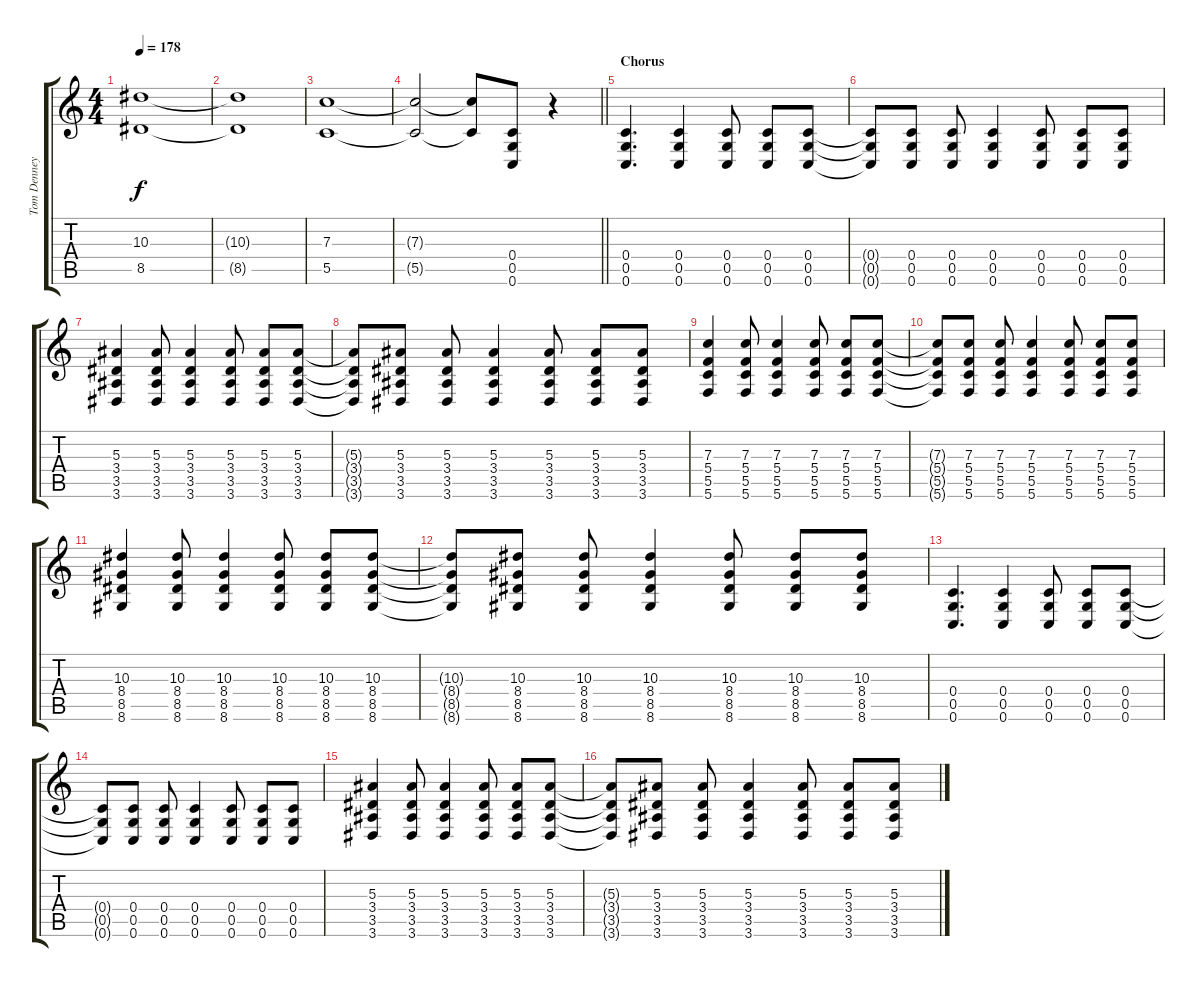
\track ("Tom Denney" "Tom Denney") {instrument distortionguitar}
\staff {score tabs}
\tuning (D4 A3 F3 C3 G2 C2) {hide}
\ts (4 4)
\tempo 178
\clef g2
\ks c
(10.3 8.5).1{dy f} |
(10.3{t} 8.5{t}).1 |
(7.3 5.5).1 |
\barLineRight lightlight
(7.3{t} 5.5{t}).2 (7.3{t} 5.5{t}).8 (0.4 0.5 0.6).8 r.4 |
\section ("" "Chorus")
(0.4 0.5 0.6).4{d} (0.4 0.5 0.6).4 (0.4 0.5 0.6).8 (0.4 0.5 0.6).8 (0.4 0.5 0.6).8 |
(0.4{t} 0.5{t} 0.6{t}).8 (0.4 0.5 0.6).8 (0.4 0.5 0.6).8 (0.4 0.5 0.6).4 (0.4 0.5 0.6).8 (0.4 0.5 0.6).8 (0.4 0.5 0.6).8 |
(5.3 3.4 3.5 3.6).4 (5.3 3.4 3.5 3.6).8 (5.3 3.4 3.5 3.6).4 (5.3 3.4 3.5 3.6).8 (5.3 3.4 3.5 3.6).8 (5.3 3.4 3.5 3.6).8 |
(5.3{t} 3.4{t} 3.5{t} 3.6{t}).8 (5.3 3.4 3.5 3.6).8 (5.3 3.4 3.5 3.6).8 (5.3 3.4 3.5 3.6).4 (5.3 3.4 3.5 3.6).8 (5.3 3.4 3.5 3.6).8 (5.3 3.4 3.5 3.6).8 |
(7.3 5.4 5.5 5.6).4 (7.3 5.4 5.5 5.6).8 (7.3 5.4 5.5 5.6).4 (7.3 5.4 5.5 5.6).8 (7.3 5.4 5.5 5.6).8 (7.3 5.4 5.5 5.6).8 |
(7.3{t} 5.4{t} 5.5{t} 5.6{t}).8 (7.3 5.4 5.5 5.6).8 (7.3 5.4 5.5 5.6).8 (7.3 5.4 5.5 5.6).4 (7.3 5.4 5.5 5.6).8 (7.3 5.4 5.5 5.6).8 (7.3 5.4 5.5 5.6).8 |
(10.3 8.4 8.5 8.6).4 (10.3 8.4 8.5 8.6).8 (10.3 8.4 8.5 8.6).4 (10.3 8.4 8.5 8.6).8 (10.3 8.4 8.5 8.6).8 (10.3 8.4 8.5 8.6).8 |
(10.3{t} 8.4{t} 8.5{t} 8.6{t}).8 (10.3 8.4 8.5 8.6).8 (10.3 8.4 8.5 8.6).8 (10.3 8.4 8.5 8.6).4 (10.3 8.4 8.5 8.6).8 (10.3 8.4 8.5 8.6).8 (10.3 8.4 8.5 8.6).8 |
(0.4 0.5 0.6).4{d} (0.4 0.5 0.6).4 (0.4 0.5 0.6).8 (0.4 0.5 0.6).8 (0.4 0.5 0.6).8 |
(0.4{t} 0.5{t} 0.6{t}).8 (0.4 0.5 0.6).8 (0.4 0.5 0.6).8 (0.4 0.5 0.6).4 (0.4 0.5 0.6).8 (0.4 0.5 0.6).8 (0.4 0.5 0.6).8 |
(5.3 3.4 3.5 3.6).4 (5.3 3.4 3.5 3.6).8 (5.3 3.4 3.5 3.6).4 (5.3 3.4 3.5 3.6).8 (5.3 3.4 3.5 3.6).8 (5.3 3.4 3.5 3.6).8 |
(5.3{t} 3.4{t} 3.5{t} 3.6{t}).8 (5.3 3.4 3.5 3.6).8 (5.3 3.4 3.5 3.6).8 (5.3 3.4 3.5 3.6).4 (5.3 3.4 3.5 3.6).8 (5.3 3.4 3.5 3.6).8 (5.3 3.4 3.5 3.6).8
